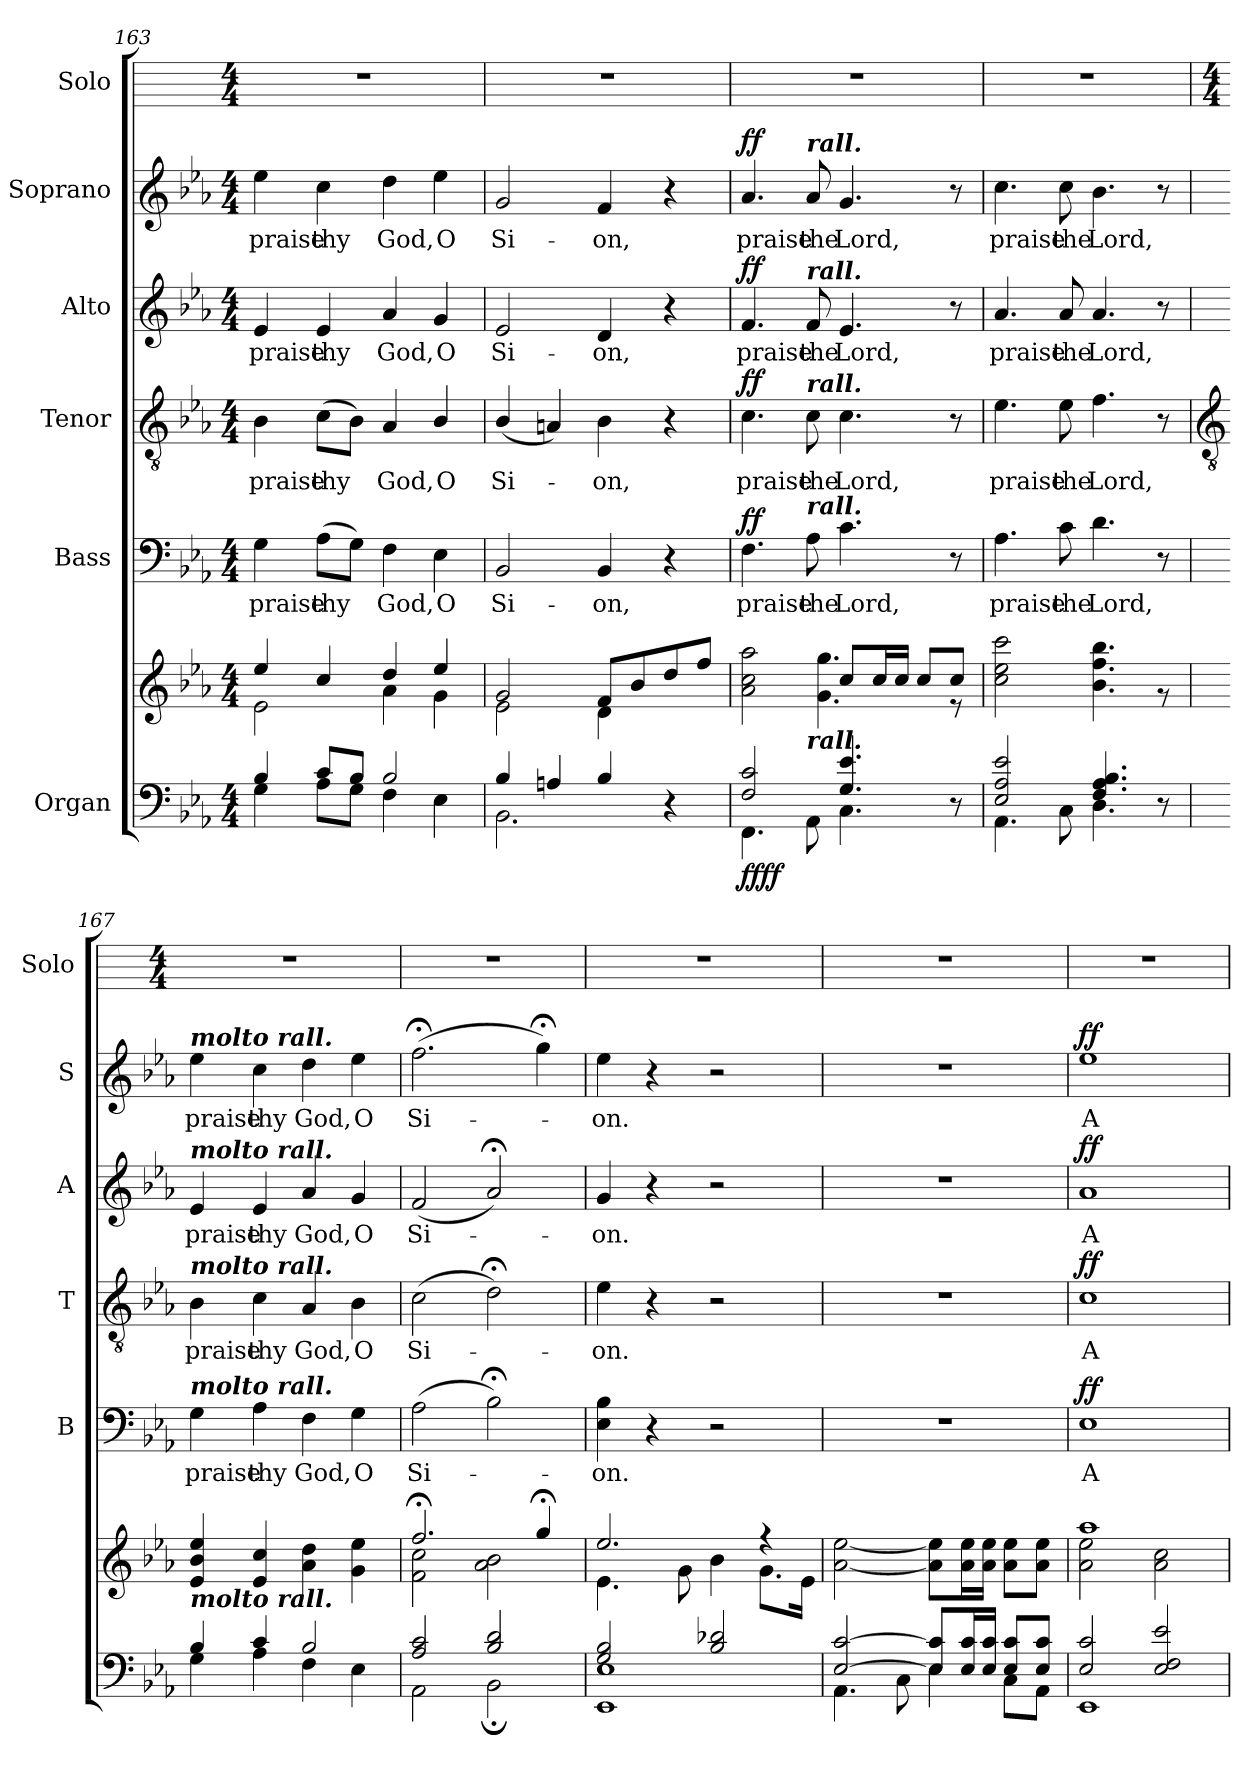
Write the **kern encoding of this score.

**kern	**kern	**dynam	**kern	**text	**dynam	**kern	**text	**dynam	**kern	**text	**dynam	**kern	**text	**dynam	**kern
*part6	*part6	*part6	*part5	*part5	*part5	*part4	*part4	*part4	*part3	*part3	*part3	*part2	*part2	*part2	*part1
*staff7	*staff6	*staff6/7	*staff5	*staff5	*staff5	*staff4	*staff4	*staff4	*staff3	*staff3	*staff3	*staff2	*staff2	*staff2	*staff1
*I"Organ	*	*	*I"Bass	*	*	*I"Tenor	*	*	*I"Alto	*	*	*I"Soprano	*	*	*I"Solo
*	*	*	*I'B	*	*	*I'T	*	*	*I'A	*	*	*I'S	*	*	*I'Solo
*clefF4	*clefG2	*	*clefF4	*	*	*clefGv2	*	*	*clefG2	*	*	*clefG2	*	*	*
*k[b-e-a-]	*k[b-e-a-]	*	*k[b-e-a-]	*	*	*k[b-e-a-]	*	*	*k[b-e-a-]	*	*	*k[b-e-a-]	*	*	*
*E-:	*E-:	*	*E-:	*	*	*E-:	*	*	*E-:	*	*	*E-:	*	*	*
*M4/4	*M4/4	*	*M4/4	*	*	*M4/4	*	*	*M4/4	*	*	*M4/4	*	*	*M4/4
=163	=163	=163	=163	=163	=163	=163	=163	=163	=163	=163	=163	=163	=163	=163	=163
*^	*^	*	*	*	*	*	*	*	*	*	*	*	*	*	*
!	!	!	!	!	!	!LO:LY:b	!	!	!LO:LY:b	!	!	!LO:LY:b	!	!	!LO:LY:b	!	!
4B-/	4G\	4ee-/	2e-\	.	4G	praise	.	4B-	praise	.	4e-	praise	.	4ee-	praise	.	1r
!	!	!	!	!	!	!LO:LY:b	!	!	!LO:LY:b	!	!	!LO:LY:b	!	!	!LO:LY:b	!	!
8c/L	8A-\L	4cc/	.	.	(>8A-L	thy	.	(>8cL	thy	.	4e-	thy	.	4cc	thy	.	.
8B-/J	8G\J	.	.	.	8GJ)	.	.	8B-J)	.	.	.	.	.	.	.	.	.
!	!	!	!	!	!	!LO:LY:b	!	!	!LO:LY:b	!	!	!LO:LY:b	!	!	!LO:LY:b	!	!
2B-/	4F\	4dd/	4a-\	.	4F	God,	.	4A-	God,	.	4a-	God,	.	4dd	God,	.	.
!	!	!	!	!	!	!LO:LY:b	!	!	!LO:LY:b	!	!	!LO:LY:b	!	!	!LO:LY:b	!	!
.	4E-\	4ee-/	4g\	.	4E-\	O	.	4B-/	O	.	4g	O	.	4ee-	O	.	.
=164	=164	=164	=164	=164	=164	=164	=164	=164	=164	=164	=164	=164	=164	=164	=164	=164	=164
!	!	!	!	!	!	!LO:LY:b	!	!	!LO:LY:b	!	!	!LO:LY:b	!	!	!LO:LY:b	!	!
4B-/	2.BB-\	2g/	2e-\	.	2BB-	Si-	.	(<4B-/	Si-	.	2e-	Si-	.	2g	Si-	.	1r
4An/	.	.	.	.	.	.	.	4An)	.	.	.	.	.	.	.	.	.
!	!	!	!	!	!	!LO:LY:b	!	!	!LO:LY:b	!	!	!LO:LY:b	!	!	!LO:LY:b	!	!
4B-/	.	8f/L	4d\	.	4BB-	-on,	.	4B-	on,	.	4d	-on,	.	4f	-on,	.	.
.	.	8b-/	.	.	.	.	.	.	.	.	.	.	.	.	.	.	.
4ryy	4r	8dd/	4ryy	.	4r	.	.	4r	.	.	4r	.	.	4r	.	.	.
.	.	8ff/J	.	.	.	.	.	.	.	.	.	.	.	.	.	.	.
=165	=165	=165	=165	=165	=165	=165	=165	=165	=165	=165	=165	=165	=165	=165	=165	=165	=165
!	!	!	!	!LO:DY:b=2	!	!LO:LY:b	!	!	!LO:LY:b	!	!	!LO:LY:b	!	!	!LO:LY:b	!	!
!	!	!	!	!LO:DY:n=1:b=2	!	!	!LO:DY:b	!	!	!LO:DY:b	!	!	!LO:DY:b	!	!	!LO:DY:b	!
2F/ 2c/	4.FF\	2a-\ 2cc\ 2aa-\	2ryy	ff ff	4.F	praise	ff	4.c	praise	ff	4.f	praise	ff	4.a-	praise	ff	1r
!	!	!	!	!	!	!	!	!	!	!	!	!	!	!LO:TX:a:Bi:t=rall.	!	!	!
!	!	!	!	!	!	!	!	!	!	!	!LO:TX:a:Bi:t=rall.	!	!	!	!	!	!
!	!	!	!	!	!	!	!	!LO:TX:a:Bi:t=rall.	!	!	!	!	!	!	!	!	!
!	!	!	!	!	!LO:TX:a:Bi:t=rall.	!	!	!	!	!	!	!	!	!	!	!	!
!	!LO:TX:a:Bi:t=rall.	!	!	!	!	!	!	!	!	!	!	!	!	!	!	!	!
!	!	!	!	!	!	!LO:LY:b	!	!	!LO:LY:b	!	!	!LO:LY:b	!	!	!LO:LY:b	!	!
.	8AA-\	.	.	.	8A-	the	.	8c	the	.	8f	the	.	8a-	the	.	.
!	!	!	!	!	!	!LO:LY:b	!	!	!LO:LY:b	!	!	!LO:LY:b	!	!	!LO:LY:b	!	!
4.G/ 4.e-/	4.C\	8cc/L	4.g\ 4.gg\	.	4.c	Lord,	.	4.c	Lord,	.	4.e-	Lord,	.	4.g	Lord,	.	.
.	.	16cc/L	.	.	.	.	.	.	.	.	.	.	.	.	.	.	.
.	.	16cc/JJ	.	.	.	.	.	.	.	.	.	.	.	.	.	.	.
.	.	8cc/L	.	.	.	.	.	.	.	.	.	.	.	.	.	.	.
8ryy	8r	8cc/J	8r	.	8r	.	.	8r	.	.	8r	.	.	8r	.	.	.
=166	=166	=166	=166	=166	=166	=166	=166	=166	=166	=166	=166	=166	=166	=166	=166	=166	=166
!	!	!	!	!	!	!LO:LY:b	!	!	!LO:LY:b	!	!	!LO:LY:b	!	!	!LO:LY:b	!	!
2E-/ 2A-/ 2e-/	4.AA-\	1ryy	2cc\ 2ee-\ 2ccc\	.	4.A-	praise	.	4.e-	praise	.	4.a-	praise	.	4.cc	praise	.	1r
!	!	!	!	!	!	!LO:LY:b	!	!	!LO:LY:b	!	!	!LO:LY:b	!	!	!LO:LY:b	!	!
.	8C\	.	.	.	8c	the	.	8e-	the	.	8a-	the	.	8cc	the	.	.
!	!	!	!	!	!	!LO:LY:b	!	!	!LO:LY:b	!	!	!LO:LY:b	!	!	!LO:LY:b	!	!
4.F/ 4.A-/ 4.B-/	4.D\	.	4.b-\ 4.ff\ 4.bb-\	.	4.d	Lord,	.	4.f	Lord,	.	4.a-	Lord,	.	4.b-	Lord,	.	.
8ryy	8r	.	8r	.	8r	.	.	8r	.	.	8r	.	.	8r	.	.	.
!!LO:LB:g=z
=167	=167	=167	=167	=167	=167	=167	=167	=167	=167	=167	=167	=167	=167	=167	=167	=167	=167
*	*	*	*	*	*	*	*	*clefGv2	*	*	*	*	*	*	*	*	*
*	*	*	*	*	*	*	*	*	*	*	*	*	*	*	*	*	*M4/4
!	!	!	!	!	!	!	!	!	!	!	!	!	!	!LO:TX:a:Bi:t=molto rall.	!	!	!
!	!	!	!	!	!	!	!	!	!	!	!LO:TX:a:Bi:t=molto rall.	!	!	!	!	!	!
!	!	!	!	!	!	!	!	!LO:TX:a:Bi:t=molto rall.	!	!	!	!	!	!	!	!	!
!	!	!	!	!	!LO:TX:a:Bi:t=molto rall.	!	!	!	!	!	!	!	!	!	!	!	!
!LO:TX:a:Bi:t=molto rall.	!	!	!	!	!	!	!	!	!	!	!	!	!	!	!	!	!
!	!	!	!	!	!	!LO:LY:b	!	!	!LO:LY:b	!	!	!LO:LY:b	!	!	!LO:LY:b	!	!
4B-/	4G\	1ryy	4e-/ 4b-/ 4ee-/	.	4G	praise	.	4B-	praise	.	4e-	praise	.	4ee-	praise	.	1r
!	!	!	!	!	!	!LO:LY:b	!	!	!LO:LY:b	!	!	!LO:LY:b	!	!	!LO:LY:b	!	!
4c/	4A-\	.	4e-/ 4cc/	.	4A-	thy	.	4c	thy	.	4e-	thy	.	4cc	thy	.	.
!	!	!	!	!	!	!LO:LY:b	!	!	!LO:LY:b	!	!	!LO:LY:b	!	!	!LO:LY:b	!	!
2B-/	4F\	.	4a-\ 4dd\	.	4F	God,	.	4A-	God,	.	4a-	God,	.	4dd	God,	.	.
!	!	!	!	!	!	!LO:LY:b	!	!	!LO:LY:b	!	!	!LO:LY:b	!	!	!LO:LY:b	!	!
.	4E-\	.	4g\ 4ee-\	.	4G	O	.	4B-	O	.	4g	O	.	4ee-	O	.	.
=168	=168	=168	=168	=168	=168	=168	=168	=168	=168	=168	=168	=168	=168	=168	=168	=168	=168
!	!	!	!	!	!	!LO:LY:b	!	!	!LO:LY:b	!	!	!LO:LY:b	!	!	!LO:LY:b	!	!
2A-/ 2c/	2AA-\	2.ff;</	2f\ 2cc\	.	(>2A-	Si-	.	(>2c	Si-	.	(<2f	Si-	.	(>2.ff;<	Si-	.	1r
2B-/ 2d/	2BB-;\	.	2a-\ 2b-\	.	2B-;<)	.	.	2d;<)	.	.	2a-;<)	.	.	.	.	.	.
.	.	4gg;</	.	.	.	.	.	.	.	.	.	.	.	4gg;<)	.	.	.
=169	=169	=169	=169	=169	=169	=169	=169	=169	=169	=169	=169	=169	=169	=169	=169	=169	=169
!	!	!	!	!	!	!LO:LY:b	!	!	!LO:LY:b	!	!	!LO:LY:b	!	!	!LO:LY:b	!	!
2G/ 2B-/	1EE-\ 1E-\	2.ee-/	4.e-\	.	4E- 4B-	on.	.	4e-	on.	.	4g	on.	.	4ee-	on.	.	1r
.	.	.	.	.	4r	.	.	4r	.	.	4r	.	.	4r	.	.	.
.	.	.	8g\	.	.	.	.	.	.	.	.	.	.	.	.	.	.
2B-/ 2d-X/	.	.	4b-\	.	2r	.	.	2r	.	.	2r	.	.	2r	.	.	.
.	.	4r	8.g\L	.	.	.	.	.	.	.	.	.	.	.	.	.	.
.	.	.	16e-\J	.	.	.	.	.	.	.	.	.	.	.	.	.	.
=170	=170	=170	=170	=170	=170	=170	=170	=170	=170	=170	=170	=170	=170	=170	=170	=170	=170
[2E-/ [2c/	4.AA-\	1ryy	[2a-\ [2ee-\	.	1r	.	.	1r	.	.	1r	.	.	1r	.	.	1r
.	8C\	.	.	.	.	.	.	.	.	.	.	.	.	.	.	.	.
8E-/] 8c/]L	4E-\	.	8a-\] 8ee-\]L	.	.	.	.	.	.	.	.	.	.	.	.	.	.
16E-/ 16c/L	.	.	16a-\ 16ee-\L	.	.	.	.	.	.	.	.	.	.	.	.	.	.
16E-/ 16c/JJ	.	.	16a-\ 16ee-\JJ	.	.	.	.	.	.	.	.	.	.	.	.	.	.
8E-/ 8c/L	8C\L	.	8a-\ 8ee-\L	.	.	.	.	.	.	.	.	.	.	.	.	.	.
8E-/ 8c/J	8AA-\J	.	8a-\ 8ee-\J	.	.	.	.	.	.	.	.	.	.	.	.	.	.
=171	=171	=171	=171	=171	=171	=171	=171	=171	=171	=171	=171	=171	=171	=171	=171	=171	=171
!	!	!	!	!	!	!LO:LY:b	!LO:DY:b	!	!LO:LY:b	!LO:DY:b	!	!LO:LY:b	!LO:DY:b	!	!LO:LY:b	!LO:DY:b	!
2E-/ 2c/	1EE-\	1aa-/	2a-\ 2ee-\	.	1E-	A-	ff	1c	A-	ff	1a-	A-	ff	1ee-	A-	ff	1r
2E-/ 2F/ 2e-/	.	.	2a-\ 2cc\	.	.	.	.	.	.	.	.	.	.	.	.	.	.
*v	*v	*	*	*	*	*	*	*	*	*	*	*	*	*	*	*	*
*	*v	*v	*	*	*	*	*	*	*	*	*	*	*	*	*	*
=	=	=	=	=	=	=	=	=	=	=	=	=	=	=	=
*-	*-	*-	*-	*-	*-	*-	*-	*-	*-	*-	*-	*-	*-	*-	*-
